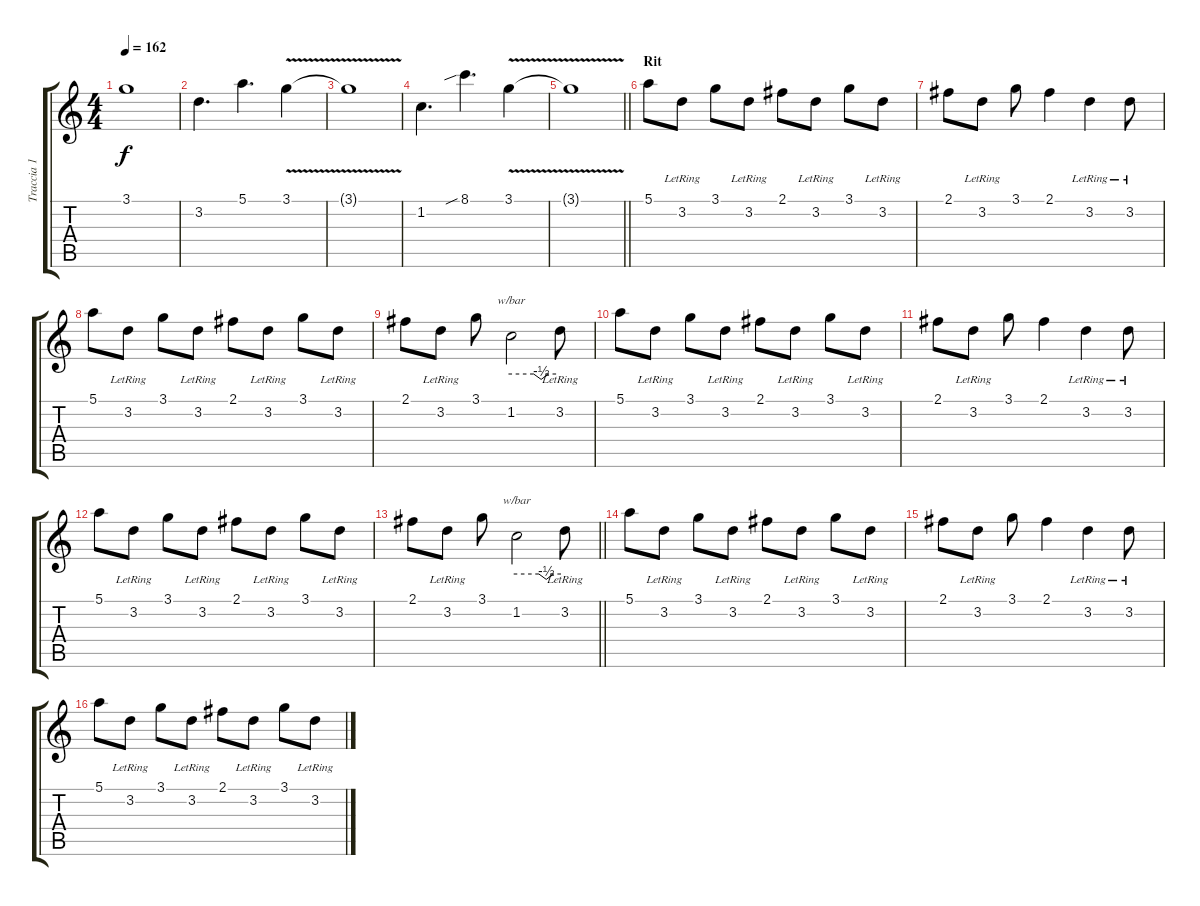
\track ("Traccia 1" "Traccia 1") {instrument overdrivenguitar}
\staff {score tabs}
\tuning (E4 B3 G3 D3 A2 E2) {hide}
\ts (4 4)
\tempo 162
\clef g2
\ks c
3.1{t}.1{dy f} |
3.2.4{d} 5.1.4{d} 3.1{v}.4 |
3.1{t}.1 |
1.2.4{d} 8.1{sib}.4{d} 3.1{v}.4 |
\barLineRight lightlight
3.1{t}.1 |
\section ("" "Rit")
5.1.8{instrument overdrivenguitar} 3.2{lr}.8 3.1.8 3.2{lr}.8 2.1.8 3.2{lr}.8 3.1.8 3.2{lr}.8 |
2.1.8 3.2{lr}.8 3.1.8 2.1.4 3.2{lr}.4 3.2{lr}.8 |
5.1.8 3.2{lr}.8 3.1.8 3.2{lr}.8 2.1.8 3.2{lr}.8 3.1.8 3.2{lr}.8 |
2.1.8 3.2{lr}.8 3.1.8 1.2.2{tbe (custom default 0 0 30 0 40 -2 50 0 60 0)} 3.2{lr}.8 |
5.1.8 3.2{lr}.8 3.1.8 3.2{lr}.8 2.1.8 3.2{lr}.8 3.1.8 3.2{lr}.8 |
2.1.8 3.2{lr}.8 3.1.8 2.1.4 3.2{lr}.4 3.2{lr}.8 |
5.1.8 3.2{lr}.8 3.1.8 3.2{lr}.8 2.1.8 3.2{lr}.8 3.1.8 3.2{lr}.8 |
\barLineRight lightlight
2.1.8 3.2{lr}.8 3.1.8 1.2.2{tbe (custom default 0 0 30 0 40 -2 50 0 60 0)} 3.2{lr}.8 |
5.1.8 3.2{lr}.8 3.1.8 3.2{lr}.8 2.1.8 3.2{lr}.8 3.1.8 3.2{lr}.8 |
2.1.8 3.2{lr}.8 3.1.8 2.1.4 3.2{lr}.4 3.2{lr}.8 |
5.1.8 3.2{lr}.8 3.1.8 3.2{lr}.8 2.1.8 3.2{lr}.8 3.1.8 3.2{lr}.8
